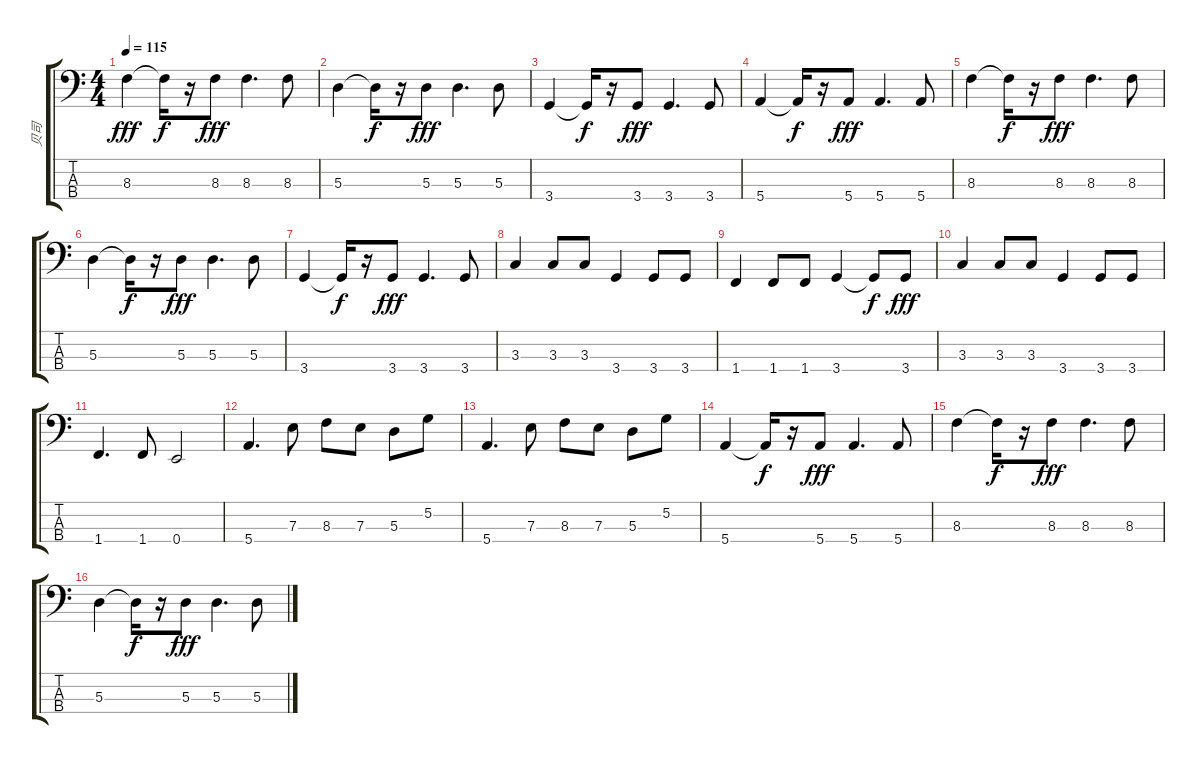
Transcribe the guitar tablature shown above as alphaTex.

\track ("贝司" "贝司") {instrument electricbassfinger}
\staff {score tabs}
\tuning (G2 D2 A1 E1) {hide}
\ts (4 4)
\tempo 115
\clef f4
\ks c
8.3.4{dy fff} 8.3{t}.16{dy f} r.16 8.3.8{dy fff} 8.3.4{d} 8.3.8 |
5.3.4 5.3{t}.16{dy f} r.16 5.3.8{dy fff} 5.3.4{d} 5.3.8 |
3.4.4 3.4{t}.16{dy f} r.16 3.4.8{dy fff} 3.4.4{d} 3.4.8 |
5.4.4 5.4{t}.16{dy f} r.16 5.4.8{dy fff} 5.4.4{d} 5.4.8 |
8.3.4 8.3{t}.16{dy f} r.16 8.3.8{dy fff} 8.3.4{d} 8.3.8 |
5.3.4 5.3{t}.16{dy f} r.16 5.3.8{dy fff} 5.3.4{d} 5.3.8 |
3.4.4 3.4{t}.16{dy f} r.16 3.4.8{dy fff} 3.4.4{d} 3.4.8 |
3.3.4{volume 13} 3.3.8 3.3.8 3.4.4 3.4.8 3.4.8 |
1.4.4 1.4.8 1.4.8 3.4.4 3.4{t}.8{dy f} 3.4.8{dy fff} |
3.3.4 3.3.8 3.3.8 3.4.4 3.4.8 3.4.8 |
1.4.4{d} 1.4.8 0.4.2 |
5.4.4{d volume 16} 7.3.8 8.3.8 7.3.8 5.3.8 5.2.8 |
5.4.4{d volume 16} 7.3.8 8.3.8 7.3.8 5.3.8 5.2.8 |
5.4.4{volume 14} 5.4{t}.16{dy f} r.16 5.4.8{dy fff} 5.4.4{d} 5.4.8 |
8.3.4 8.3{t}.16{dy f} r.16 8.3.8{dy fff} 8.3.4{d} 8.3.8 |
5.3.4 5.3{t}.16{dy f} r.16 5.3.8{dy fff} 5.3.4{d} 5.3.8
